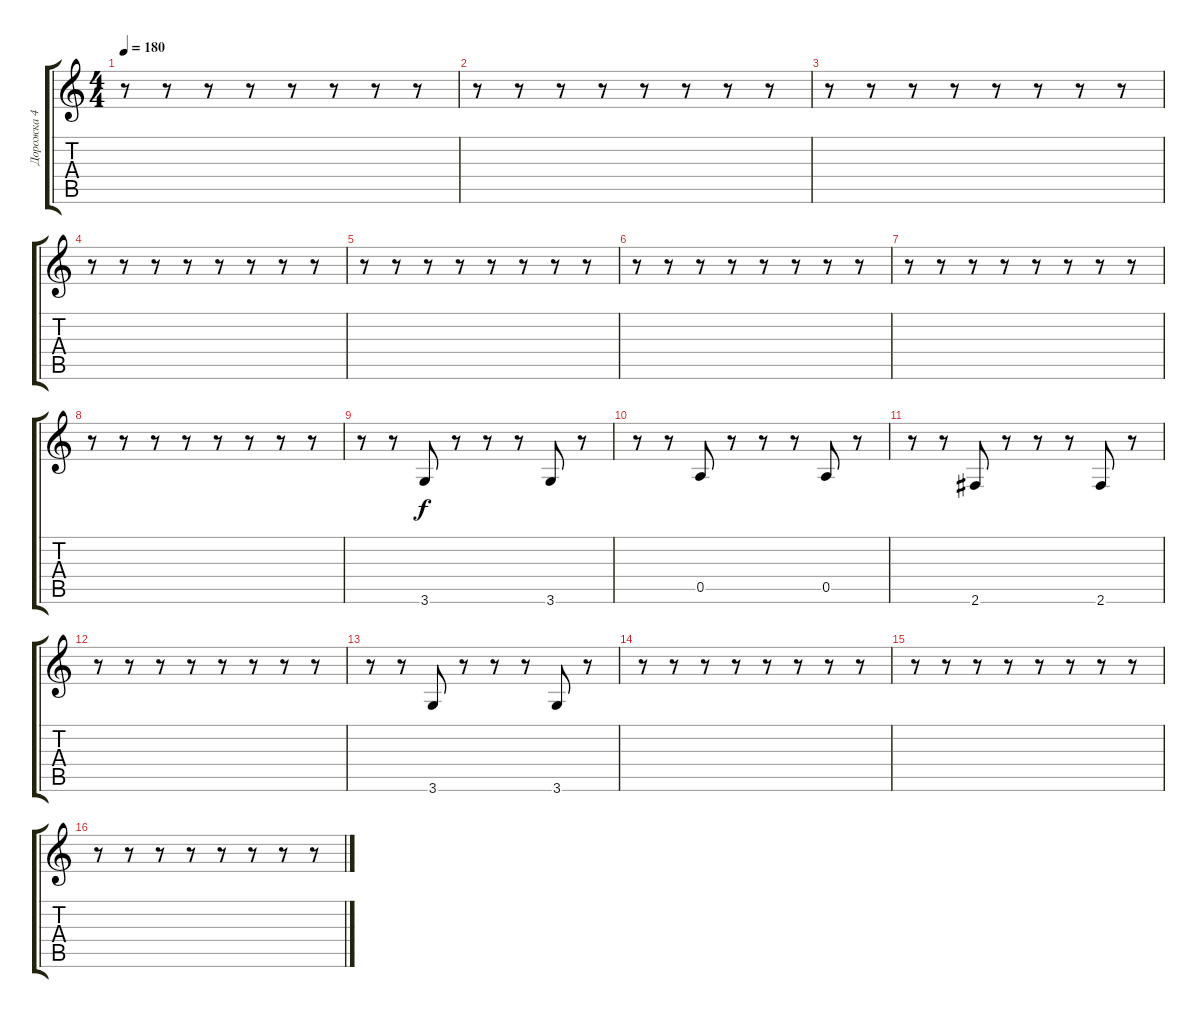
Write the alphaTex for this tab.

\track ("Дорожка 4" "Дорожка 4") {instrument electricbasspick}
\staff {score tabs}
\tuning (E4 B3 G3 D3 A2 E2) {hide}
\ts (4 4)
\tempo 180
\clef g2
\ks c
r.8{dy f} r.8 r.8 r.8 r.8 r.8 r.8 r.8 |
r.8 r.8 r.8 r.8 r.8 r.8 r.8 r.8 |
r.8 r.8 r.8 r.8 r.8 r.8 r.8 r.8 |
r.8 r.8 r.8 r.8 r.8 r.8 r.8 r.8 |
r.8 r.8 r.8 r.8 r.8 r.8 r.8 r.8 |
r.8 r.8 r.8 r.8 r.8 r.8 r.8 r.8 |
r.8 r.8 r.8 r.8 r.8 r.8 r.8 r.8 |
r.8 r.8 r.8 r.8 r.8 r.8 r.8 r.8 |
r.8 r.8 3.6.8 r.8 r.8 r.8 3.6.8 r.8 |
r.8 r.8 0.5.8 r.8 r.8 r.8 0.5.8 r.8 |
r.8 r.8 2.6.8 r.8 r.8 r.8 2.6.8 r.8 |
r.8 r.8 r.8 r.8 r.8 r.8 r.8 r.8 |
r.8 r.8 3.6.8 r.8 r.8 r.8 3.6.8 r.8 |
r.8 r.8 r.8 r.8 r.8 r.8 r.8 r.8 |
r.8 r.8 r.8 r.8 r.8 r.8 r.8 r.8 |
r.8 r.8 r.8 r.8 r.8 r.8 r.8 r.8
